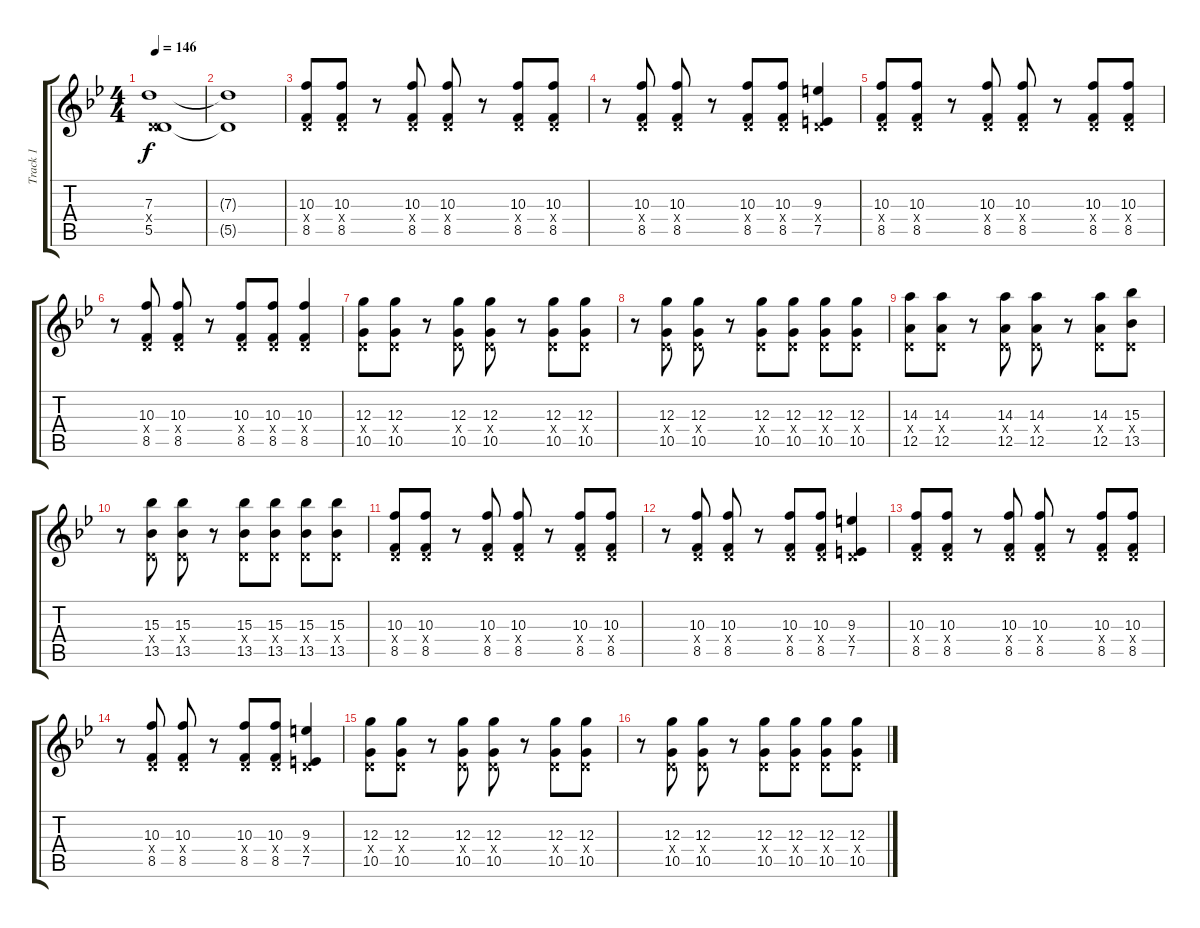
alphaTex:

\track ("Track 1" "Track 1") {instrument distortionguitar}
\staff {score tabs}
\tuning (E4 B3 G3 D3 A2 D2) {hide}
\ts (4 4)
\tempo 146
\clef g2
\ks bb
(7.3 0.4{x} 5.5).1{dy f} |
(7.3{t} 5.5{t}).1 |
(10.3 0.4{x} 8.5).8 (10.3 0.4{x} 8.5).8 r.8 (10.3 0.4{x} 8.5).8 (10.3 0.4{x} 8.5).8 r.8 (10.3 0.4{x} 8.5).8 (10.3 0.4{x} 8.5).8 |
r.8 (10.3 0.4{x} 8.5).8 (10.3 0.4{x} 8.5).8 r.8 (10.3 0.4{x} 8.5).8 (10.3 0.4{x} 8.5).8 (9.3 0.4{x} 7.5).4 |
(10.3 0.4{x} 8.5).8 (10.3 0.4{x} 8.5).8 r.8 (10.3 0.4{x} 8.5).8 (10.3 0.4{x} 8.5).8 r.8 (10.3 0.4{x} 8.5).8 (10.3 0.4{x} 8.5).8 |
r.8 (10.3 0.4{x} 8.5).8 (10.3 0.4{x} 8.5).8 r.8 (10.3 0.4{x} 8.5).8 (10.3 0.4{x} 8.5).8 (10.3 0.4{x} 8.5).4 |
(12.3 0.4{x} 10.5).8 (12.3 0.4{x} 10.5).8 r.8 (12.3 0.4{x} 10.5).8 (12.3 0.4{x} 10.5).8 r.8 (12.3 0.4{x} 10.5).8 (12.3 0.4{x} 10.5).8 |
r.8 (12.3 0.4{x} 10.5).8 (12.3 0.4{x} 10.5).8 r.8 (12.3 0.4{x} 10.5).8 (12.3 0.4{x} 10.5).8 (12.3 0.4{x} 10.5).8 (12.3 0.4{x} 10.5).8 |
(14.3 0.4{x} 12.5).8 (14.3 0.4{x} 12.5).8 r.8 (14.3 0.4{x} 12.5).8 (14.3 0.4{x} 12.5).8 r.8 (14.3 0.4{x} 12.5).8 (15.3 0.4{x} 13.5).8 |
r.8 (15.3 0.4{x} 13.5).8 (15.3 0.4{x} 13.5).8 r.8 (15.3 0.4{x} 13.5).8 (15.3 0.4{x} 13.5).8 (15.3 0.4{x} 13.5).8 (15.3 0.4{x} 13.5).8 |
(10.3 0.4{x} 8.5).8 (10.3 0.4{x} 8.5).8 r.8 (10.3 0.4{x} 8.5).8 (10.3 0.4{x} 8.5).8 r.8 (10.3 0.4{x} 8.5).8 (10.3 0.4{x} 8.5).8 |
r.8 (10.3 0.4{x} 8.5).8 (10.3 0.4{x} 8.5).8 r.8 (10.3 0.4{x} 8.5).8 (10.3 0.4{x} 8.5).8 (9.3 0.4{x} 7.5).4 |
(10.3 0.4{x} 8.5).8 (10.3 0.4{x} 8.5).8 r.8 (10.3 0.4{x} 8.5).8 (10.3 0.4{x} 8.5).8 r.8 (10.3 0.4{x} 8.5).8 (10.3 0.4{x} 8.5).8 |
r.8 (10.3 0.4{x} 8.5).8 (10.3 0.4{x} 8.5).8 r.8 (10.3 0.4{x} 8.5).8 (10.3 0.4{x} 8.5).8 (9.3 0.4{x} 7.5).4 |
(12.3 0.4{x} 10.5).8 (12.3 0.4{x} 10.5).8 r.8 (12.3 0.4{x} 10.5).8 (12.3 0.4{x} 10.5).8 r.8 (12.3 0.4{x} 10.5).8 (12.3 0.4{x} 10.5).8 |
r.8 (12.3 0.4{x} 10.5).8 (12.3 0.4{x} 10.5).8 r.8 (12.3 0.4{x} 10.5).8 (12.3 0.4{x} 10.5).8 (12.3 0.4{x} 10.5).8 (12.3 0.4{x} 10.5).8
